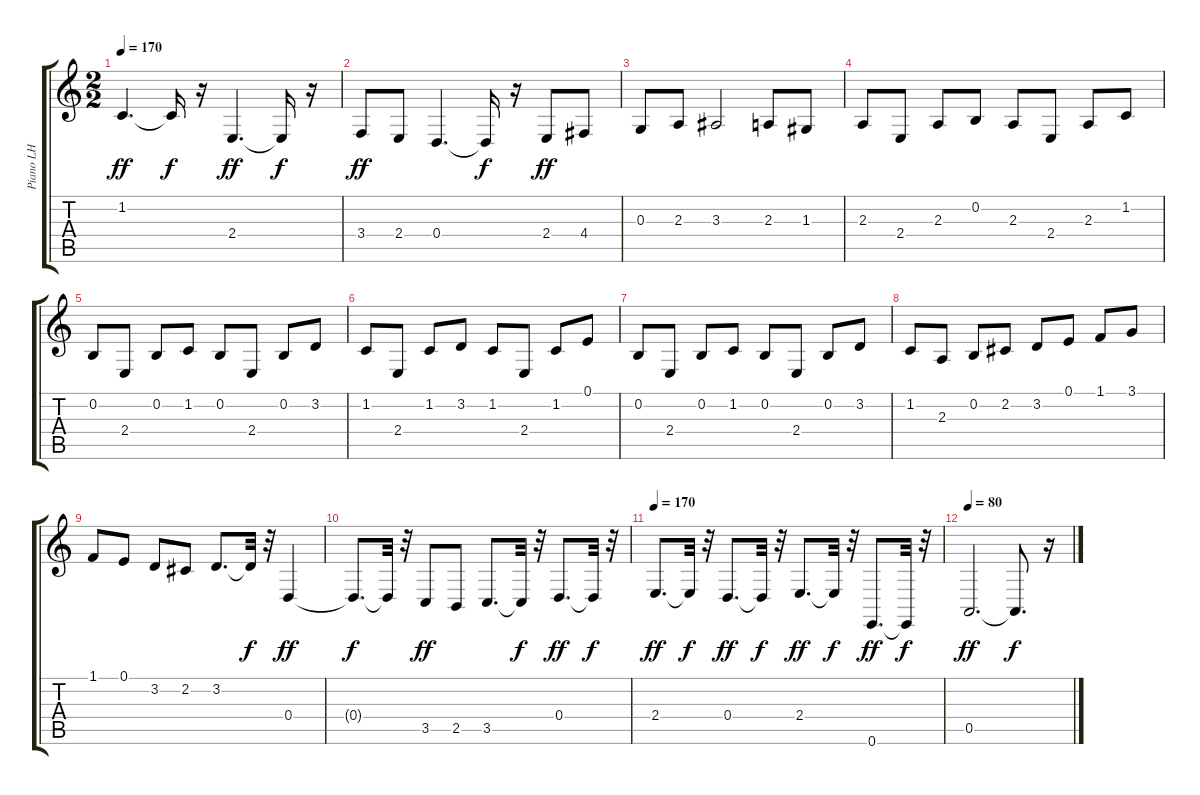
\track ("Piano LH" "Piano LH") {instrument acousticgrandpiano}
\staff {score tabs}
\tuning (E4 B3 G3 D3 A2 E2) {hide}
\ts (2 2)
\tempo 170
\clef g2
\ks c
1.2.4{d dy ff} 1.2{t}.16{dy f} r.16 2.4.4{d dy ff} 2.4{t}.16{dy f} r.16 |
3.4.8{dy ff} 2.4.8 0.4.4{d} 0.4{t}.16{dy f} r.16 2.4.8{dy ff} 4.4.8 |
0.3.8 2.3.8 3.3.2 2.3.8 1.3.8 |
2.3.8 2.4.8 2.3.8 0.2.8 2.3.8 2.4.8 2.3.8 1.2.8 |
0.2.8 2.4.8 0.2.8 1.2.8 0.2.8 2.4.8 0.2.8 3.2.8 |
1.2.8 2.4.8 1.2.8 3.2.8 1.2.8 2.4.8 1.2.8 0.1.8 |
0.2.8 2.4.8 0.2.8 1.2.8 0.2.8 2.4.8 0.2.8 3.2.8 |
1.2.8 2.3.8 0.2.8 2.2.8 3.2.8 0.1.8 1.1.8 3.1.8 |
1.1.8 0.1.8 3.2.8 2.2.8 3.2.8{d} 3.2{t}.32{dy f} r.32 0.4.4{dy ff} |
0.4{t}.8{d dy f} 0.4{t}.32 r.32 3.5.8{dy ff} 2.5.8 3.5.8{d} 3.5{t}.32{dy f} r.32 0.4.8{d dy ff} 0.4{t}.32{dy f} r.32 |
\tempo 170
2.4.8{d dy ff} 2.4{t}.32{dy f} r.32 0.4.8{d dy ff} 0.4{t}.32{dy f} r.32 2.4.8{d dy ff} 2.4{t}.32{dy f} r.32 0.6.8{d dy ff} 0.6{t}.32{dy f} r.32 |
\tempo 80
0.5.2{d dy ff} 0.5{t}.8{d dy f} r.16
